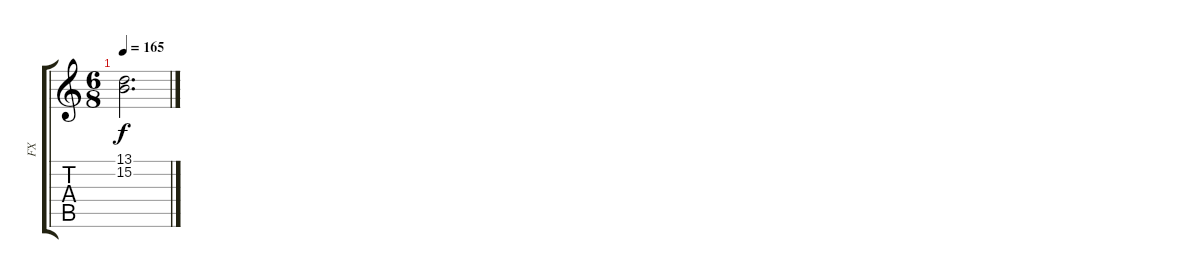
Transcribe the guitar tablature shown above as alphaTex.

\track ("FX" "FX") {instrument fx4atmosphere}
\staff {score tabs}
\tuning (Db4 Ab3 E3 B2 Gb2 B1) {hide}
\ts (6 8)
\tempo 165
\clef g2
\ks c
(13.1{t} 15.2{t}).2{d dy f}
